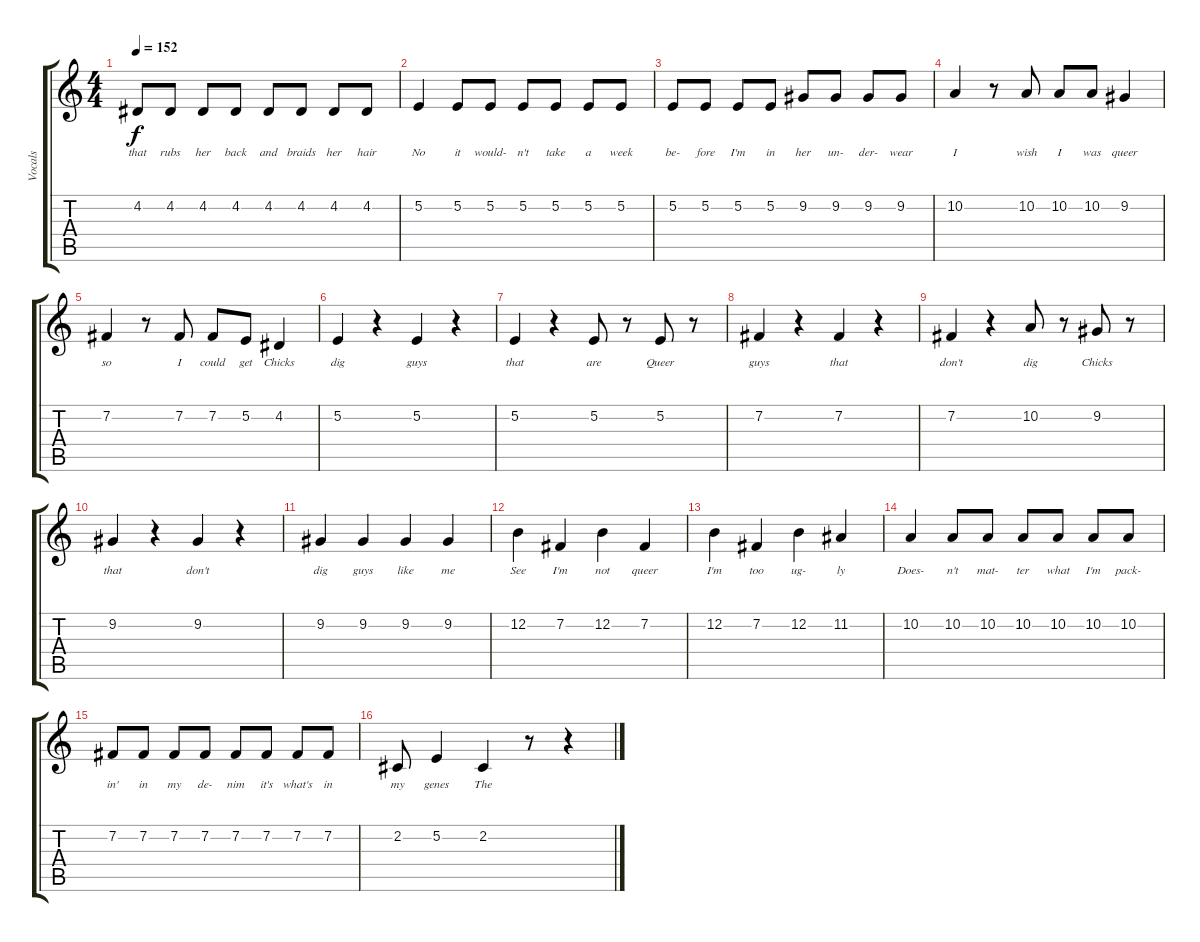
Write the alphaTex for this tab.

\track ("Vocals" "Vocals") {instrument clarinet}
\staff {score tabs}
\tuning (E4 B3 G3 D3 A2 E2) {hide}
\ts (4 4)
\tempo 152
\clef g2
\ks c
4.2.8{lyrics (0 "that") lyrics (1 "") lyrics (2 "") lyrics (3 "") lyrics (4 "") dy f} 4.2.8{lyrics (0 "rubs") lyrics (1 "") lyrics (2 "") lyrics (3 "") lyrics (4 "")} 4.2.8{lyrics (0 "her") lyrics (1 "") lyrics (2 "") lyrics (3 "") lyrics (4 "")} 4.2.8{lyrics (0 "back") lyrics (1 "") lyrics (2 "") lyrics (3 "") lyrics (4 "")} 4.2.8{lyrics (0 "and") lyrics (1 "") lyrics (2 "") lyrics (3 "") lyrics (4 "")} 4.2.8{lyrics (0 "braids") lyrics (1 "") lyrics (2 "") lyrics (3 "") lyrics (4 "")} 4.2.8{lyrics (0 "her") lyrics (1 "") lyrics (2 "") lyrics (3 "") lyrics (4 "")} 4.2.8{lyrics (0 "hair") lyrics (1 "") lyrics (2 "") lyrics (3 "") lyrics (4 "")} |
5.2.4{lyrics (0 "No") lyrics (1 "") lyrics (2 "") lyrics (3 "") lyrics (4 "")} 5.2.8{lyrics (0 "it") lyrics (1 "") lyrics (2 "") lyrics (3 "") lyrics (4 "")} 5.2.8{lyrics (0 "would-") lyrics (1 "") lyrics (2 "") lyrics (3 "") lyrics (4 "")} 5.2.8{lyrics (0 "n't") lyrics (1 "") lyrics (2 "") lyrics (3 "") lyrics (4 "")} 5.2.8{lyrics (0 "take") lyrics (1 "") lyrics (2 "") lyrics (3 "") lyrics (4 "")} 5.2.8{lyrics (0 "a") lyrics (1 "") lyrics (2 "") lyrics (3 "") lyrics (4 "")} 5.2.8{lyrics (0 "week") lyrics (1 "") lyrics (2 "") lyrics (3 "") lyrics (4 "")} |
5.2.8{lyrics (0 "be-") lyrics (1 "") lyrics (2 "") lyrics (3 "") lyrics (4 "")} 5.2.8{lyrics (0 "fore") lyrics (1 "") lyrics (2 "") lyrics (3 "") lyrics (4 "")} 5.2.8{lyrics (0 "I'm") lyrics (1 "") lyrics (2 "") lyrics (3 "") lyrics (4 "")} 5.2.8{lyrics (0 "in") lyrics (1 "") lyrics (2 "") lyrics (3 "") lyrics (4 "")} 9.2.8{lyrics (0 "her") lyrics (1 "") lyrics (2 "") lyrics (3 "") lyrics (4 "")} 9.2.8{lyrics (0 "un-") lyrics (1 "") lyrics (2 "") lyrics (3 "") lyrics (4 "")} 9.2.8{lyrics (0 "der-") lyrics (1 "") lyrics (2 "") lyrics (3 "") lyrics (4 "")} 9.2.8{lyrics (0 "wear") lyrics (1 "") lyrics (2 "") lyrics (3 "") lyrics (4 "")} |
10.2.4{lyrics (0 "I") lyrics (1 "") lyrics (2 "") lyrics (3 "") lyrics (4 "")} r.8 10.2.8{lyrics (0 "wish") lyrics (1 "") lyrics (2 "") lyrics (3 "") lyrics (4 "")} 10.2.8{lyrics (0 "I") lyrics (1 "") lyrics (2 "") lyrics (3 "") lyrics (4 "")} 10.2.8{lyrics (0 "was") lyrics (1 "") lyrics (2 "") lyrics (3 "") lyrics (4 "")} 9.2.4{lyrics (0 "queer") lyrics (1 "") lyrics (2 "") lyrics (3 "") lyrics (4 "")} |
7.2.4{lyrics (0 "so") lyrics (1 "") lyrics (2 "") lyrics (3 "") lyrics (4 "")} r.8 7.2.8{lyrics (0 "I") lyrics (1 "") lyrics (2 "") lyrics (3 "") lyrics (4 "")} 7.2.8{lyrics (0 "could") lyrics (1 "") lyrics (2 "") lyrics (3 "") lyrics (4 "")} 5.2.8{lyrics (0 "get") lyrics (1 "") lyrics (2 "") lyrics (3 "") lyrics (4 "")} 4.2.4{lyrics (0 "Chicks") lyrics (1 "") lyrics (2 "") lyrics (3 "") lyrics (4 "")} |
5.2.4{lyrics (0 "dig") lyrics (1 "") lyrics (2 "") lyrics (3 "") lyrics (4 "")} r.4 5.2.4{lyrics (0 "guys") lyrics (1 "") lyrics (2 "") lyrics (3 "") lyrics (4 "")} r.4 |
5.2.4{lyrics (0 "that") lyrics (1 "") lyrics (2 "") lyrics (3 "") lyrics (4 "")} r.4 5.2.8{lyrics (0 "are") lyrics (1 "") lyrics (2 "") lyrics (3 "") lyrics (4 "")} r.8 5.2.8{lyrics (0 "Queer") lyrics (1 "") lyrics (2 "") lyrics (3 "") lyrics (4 "")} r.8 |
7.2.4{lyrics (0 "guys") lyrics (1 "") lyrics (2 "") lyrics (3 "") lyrics (4 "")} r.4 7.2.4{lyrics (0 "that") lyrics (1 "") lyrics (2 "") lyrics (3 "") lyrics (4 "")} r.4 |
7.2.4{lyrics (0 "don't") lyrics (1 "") lyrics (2 "") lyrics (3 "") lyrics (4 "")} r.4 10.2.8{lyrics (0 "dig") lyrics (1 "") lyrics (2 "") lyrics (3 "") lyrics (4 "")} r.8 9.2.8{lyrics (0 "Chicks") lyrics (1 "") lyrics (2 "") lyrics (3 "") lyrics (4 "")} r.8 |
9.2.4{lyrics (0 "that") lyrics (1 "") lyrics (2 "") lyrics (3 "") lyrics (4 "")} r.4 9.2.4{lyrics (0 "don't") lyrics (1 "") lyrics (2 "") lyrics (3 "") lyrics (4 "")} r.4 |
9.2.4{lyrics (0 "dig") lyrics (1 "") lyrics (2 "") lyrics (3 "") lyrics (4 "")} 9.2.4{lyrics (0 "guys") lyrics (1 "") lyrics (2 "") lyrics (3 "") lyrics (4 "")} 9.2.4{lyrics (0 "like") lyrics (1 "") lyrics (2 "") lyrics (3 "") lyrics (4 "")} 9.2.4{lyrics (0 "me") lyrics (1 "") lyrics (2 "") lyrics (3 "") lyrics (4 "")} |
12.2.4{lyrics (0 "See") lyrics (1 "") lyrics (2 "") lyrics (3 "") lyrics (4 "")} 7.2.4{lyrics (0 "I'm") lyrics (1 "") lyrics (2 "") lyrics (3 "") lyrics (4 "")} 12.2.4{lyrics (0 "not") lyrics (1 "") lyrics (2 "") lyrics (3 "") lyrics (4 "")} 7.2.4{lyrics (0 "queer") lyrics (1 "") lyrics (2 "") lyrics (3 "") lyrics (4 "")} |
12.2.4{lyrics (0 "I'm") lyrics (1 "") lyrics (2 "") lyrics (3 "") lyrics (4 "")} 7.2.4{lyrics (0 "too") lyrics (1 "") lyrics (2 "") lyrics (3 "") lyrics (4 "")} 12.2.4{lyrics (0 "ug-") lyrics (1 "") lyrics (2 "") lyrics (3 "") lyrics (4 "")} 11.2.4{lyrics (0 "ly") lyrics (1 "") lyrics (2 "") lyrics (3 "") lyrics (4 "")} |
10.2.4{lyrics (0 "Does-") lyrics (1 "") lyrics (2 "") lyrics (3 "") lyrics (4 "")} 10.2.8{lyrics (0 "n't") lyrics (1 "") lyrics (2 "") lyrics (3 "") lyrics (4 "")} 10.2.8{lyrics (0 "mat-") lyrics (1 "") lyrics (2 "") lyrics (3 "") lyrics (4 "")} 10.2.8{lyrics (0 "ter") lyrics (1 "") lyrics (2 "") lyrics (3 "") lyrics (4 "")} 10.2.8{lyrics (0 "what") lyrics (1 "") lyrics (2 "") lyrics (3 "") lyrics (4 "")} 10.2.8{lyrics (0 "I'm") lyrics (1 "") lyrics (2 "") lyrics (3 "") lyrics (4 "")} 10.2.8{lyrics (0 "pack-") lyrics (1 "") lyrics (2 "") lyrics (3 "") lyrics (4 "")} |
7.2.8{lyrics (0 "in'") lyrics (1 "") lyrics (2 "") lyrics (3 "") lyrics (4 "")} 7.2.8{lyrics (0 "in") lyrics (1 "") lyrics (2 "") lyrics (3 "") lyrics (4 "")} 7.2.8{lyrics (0 "my") lyrics (1 "") lyrics (2 "") lyrics (3 "") lyrics (4 "")} 7.2.8{lyrics (0 "de-") lyrics (1 "") lyrics (2 "") lyrics (3 "") lyrics (4 "")} 7.2.8{lyrics (0 "nim") lyrics (1 "") lyrics (2 "") lyrics (3 "") lyrics (4 "")} 7.2.8{lyrics (0 "it's") lyrics (1 "") lyrics (2 "") lyrics (3 "") lyrics (4 "")} 7.2.8{lyrics (0 "what's") lyrics (1 "") lyrics (2 "") lyrics (3 "") lyrics (4 "")} 7.2.8{lyrics (0 "in") lyrics (1 "") lyrics (2 "") lyrics (3 "") lyrics (4 "")} |
2.2.8{lyrics (0 "my") lyrics (1 "") lyrics (2 "") lyrics (3 "") lyrics (4 "")} 5.2.4{lyrics (0 "genes") lyrics (1 "") lyrics (2 "") lyrics (3 "") lyrics (4 "")} 2.2.4{lyrics (0 "The") lyrics (1 "") lyrics (2 "") lyrics (3 "") lyrics (4 "")} r.8 r.4
